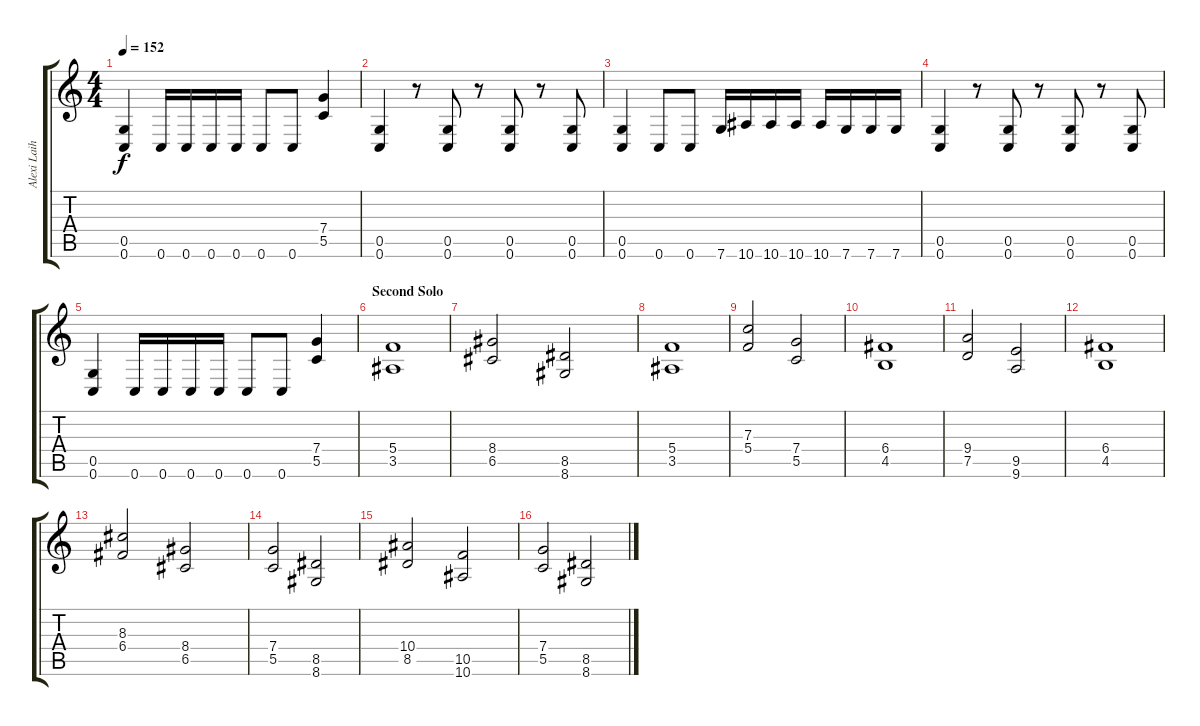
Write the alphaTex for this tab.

\track ("Alexi Laiho" "Alexi Laih") {instrument distortionguitar}
\staff {score tabs}
\tuning (D4 A3 F3 C3 G2 C2) {hide}
\ts (4 4)
\tempo 152
\clef g2
\ks c
(0.5 0.6).4{dy f} 0.6.16 0.6.16 0.6.16 0.6.16 0.6.8 0.6.8 (7.4 5.5).4 |
(0.5 0.6).4 r.8 (0.5 0.6).8 r.8 (0.5 0.6).8 r.8 (0.5 0.6).8 |
(0.5 0.6).4 0.6.8 0.6.8 7.6.16 10.6.16 10.6.16 10.6.16 10.6.16 7.6.16 7.6.16 7.6.16 |
(0.5 0.6).4 r.8 (0.5 0.6).8 r.8 (0.5 0.6).8 r.8 (0.5 0.6).8 |
(0.5 0.6).4 0.6.16 0.6.16 0.6.16 0.6.16 0.6.8 0.6.8 (7.4 5.5).4 |
\section ("" "Second Solo")
(5.4 3.5).1 |
(8.4 6.5).2 (8.5 8.6).2 |
(5.4 3.5).1 |
(7.3 5.4).2 (7.4 5.5).2 |
(6.4 4.5).1 |
(9.4 7.5).2 (9.5 9.6).2 |
(6.4 4.5).1 |
(8.3 6.4).2 (8.4 6.5).2 |
(7.4 5.5).2 (8.5 8.6).2 |
(10.4 8.5).2 (10.5 10.6).2 |
(7.4 5.5).2 (8.5 8.6).2
